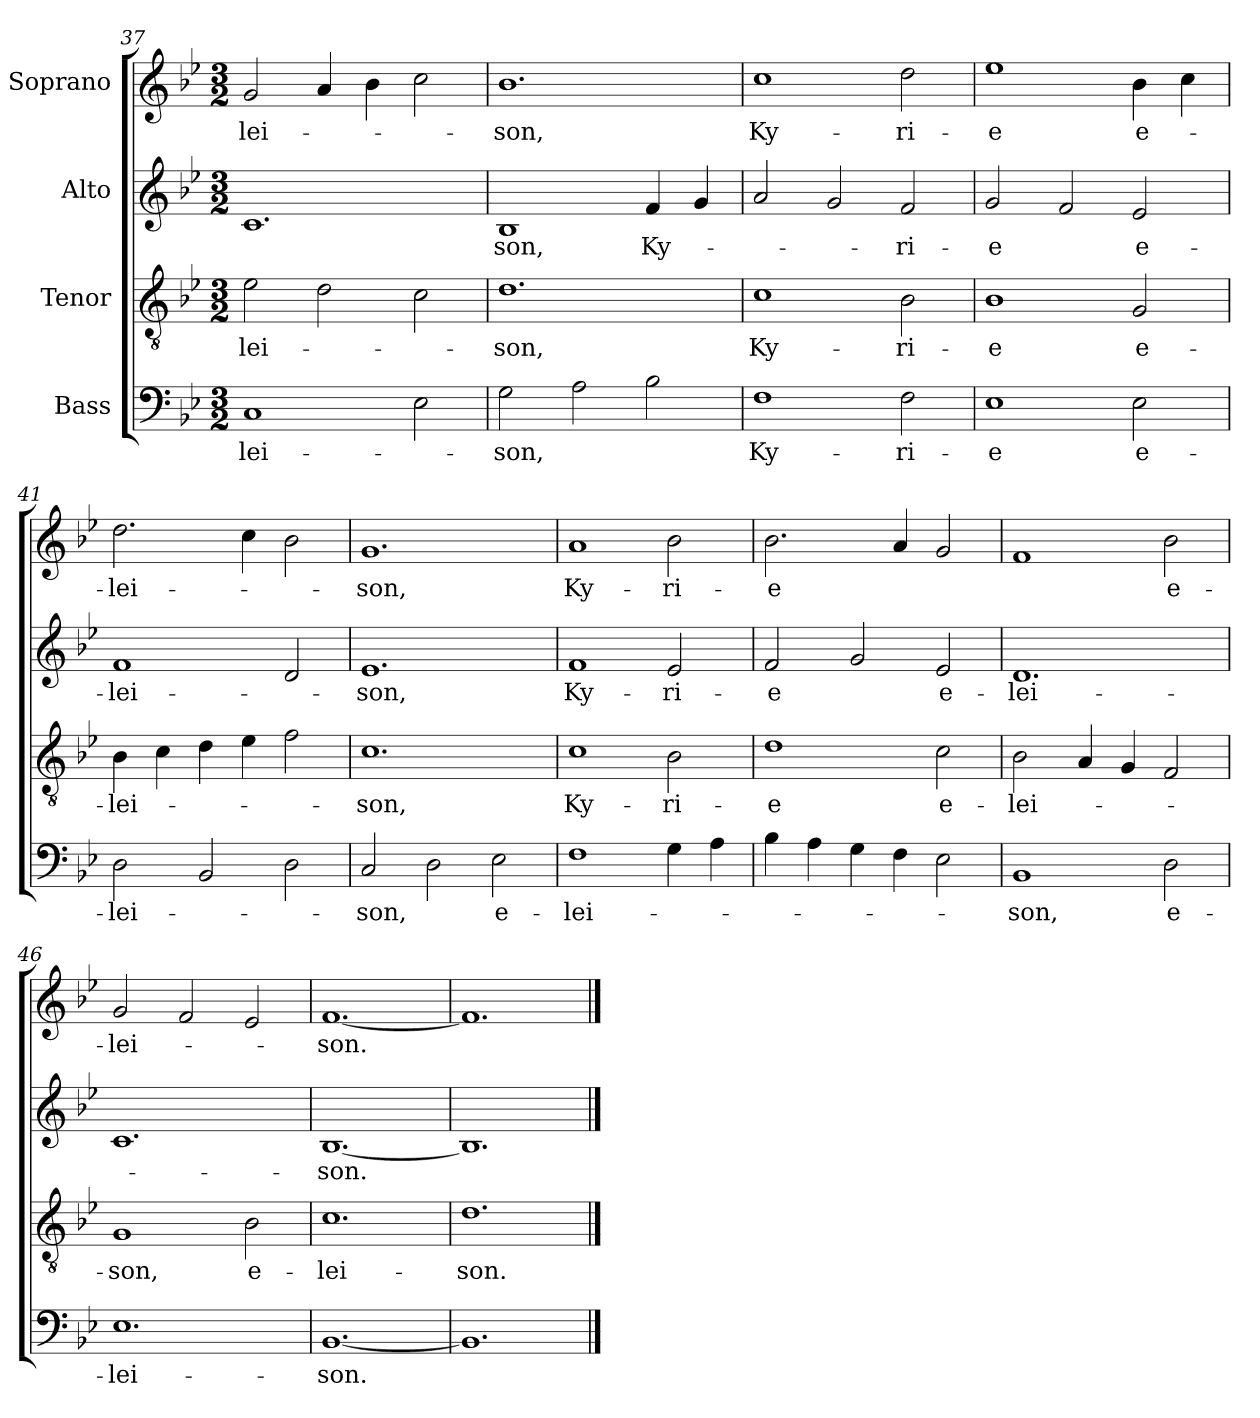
**kern	**text	**kern	**text	**kern	**text	**kern	**text
*part4	*part4	*part3	*part3	*part2	*part2	*part1	*part1
*staff4	*staff4	*staff3	*staff3	*staff2	*staff2	*staff1	*staff1
*I"Bass	*	*I"Tenor	*	*I"Alto	*	*I"Soprano	*
*clefF4	*	*clefGv2	*	*clefG2	*	*clefG2	*
*k[b-e-]	*	*k[b-e-]	*	*k[b-e-]	*	*k[b-e-]	*
*B-:	*	*B-:	*	*B-:	*	*B-:	*
*M3/2	*	*M3/2	*	*M3/2	*	*M3/2	*
=37	=37	=37	=37	=37	=37	=37	=37
1C	-lei-	2e-\	-lei-	1.c	.	2g/	-lei-
.	.	2d\	.	.	.	4a/	.
.	.	.	.	.	.	4b-\	.
2E-\	.	2c\	.	.	.	2cc\	.
!!LO:LB:g=z
=38	=38	=38	=38	=38	=38	=38	=38
2G\	-son,	1.d	-son,	1B-	-son,	1.b-	-son,
2A\	.	.	.	.	.	.	.
2B-\	.	.	.	4f/	Ky-	.	.
.	.	.	.	4g/	.	.	.
=39	=39	=39	=39	=39	=39	=39	=39
1F	Ky-	1c	Ky-	2a/	.	1cc	Ky-
.	.	.	.	2g/	.	.	.
2F\	-ri-	2B-\	-ri-	2f/	-ri-	2dd\	-ri-
=40	=40	=40	=40	=40	=40	=40	=40
1E-	-e	1B-	-e	2g/	-e	1ee-	-e
.	.	.	.	2f/	.	.	.
2E-\	e-	2G/	e-	2e-/	e-	4b-\	e-
.	.	.	.	.	.	4cc\	.
=41	=41	=41	=41	=41	=41	=41	=41
2D\	-lei-	4B-\	-lei-	1f	-lei-	2.dd\	-lei-
.	.	4c\	.	.	.	.	.
2BB-/	.	4d\	.	.	.	.	.
.	.	4e-\	.	.	.	4cc\	.
2D\	.	2f\	.	2d/	.	2b-\	.
=42	=42	=42	=42	=42	=42	=42	=42
2C/	-son,	1.c	-son,	1.e-	-son,	1.g	-son,
2D\	.	.	.	.	.	.	.
2E-\	e-	.	.	.	.	.	.
=43	=43	=43	=43	=43	=43	=43	=43
1F	-lei-	1c	Ky-	1f	Ky-	1a	Ky-
4G\	.	2B-\	-ri-	2e-/	-ri-	2b-\	-ri-
4A\	.	.	.	.	.	.	.
=44	=44	=44	=44	=44	=44	=44	=44
4B-\	.	1d	-e	2f/	-e	2.b-\	-e
4A\	.	.	.	.	.	.	.
4G\	.	.	.	2g/	.	.	.
4F\	.	.	.	.	.	4a/	.
2E-\	.	2c\	e-	2e-/	e-	2g/	.
!!LO:LB:g=z
=45	=45	=45	=45	=45	=45	=45	=45
1BB-	-son,	2B-\	-lei-	1.d	-lei-	1f	.
.	.	4A/	.	.	.	.	.
.	.	4G/	.	.	.	.	.
2D\	e-	2F/	.	.	.	2b-\	e-
=46	=46	=46	=46	=46	=46	=46	=46
1.E-	-lei-	1G	-son,	1.c	.	2g/	-lei-
.	.	.	.	.	.	2f/	.
.	.	2B-\	e-	.	.	2e-/	.
=47	=47	=47	=47	=47	=47	=47	=47
[1.BB-	-son.	1.c	-lei-	[1.B-	-son.	[1.f	-son.
=48	=48	=48	=48	=48	=48	=48	=48
1.BB-]	.	1.d	-son.	1.B-]	.	1.f]	.
==	==	==	==	==	==	==	==
*-	*-	*-	*-	*-	*-	*-	*-
